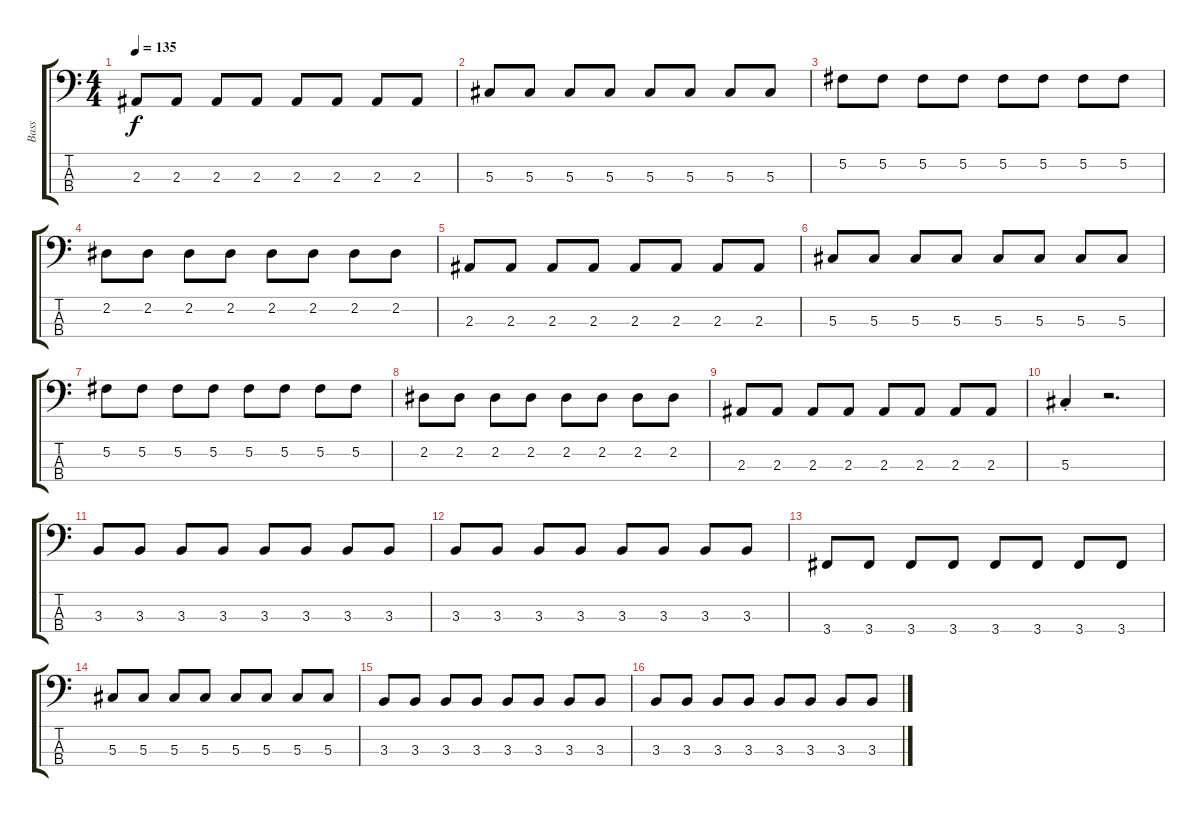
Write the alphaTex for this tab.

\track ("Bass" "Bass") {instrument electricbasspick}
\staff {score tabs}
\tuning (Gb2 Db2 Ab1 Eb1) {hide}
\ts (4 4)
\tempo 135
\clef f4
\ks c
2.3.8{dy f} 2.3.8 2.3.8 2.3.8 2.3.8 2.3.8 2.3.8 2.3.8 |
5.3.8 5.3.8 5.3.8 5.3.8 5.3.8 5.3.8 5.3.8 5.3.8 |
5.2.8 5.2.8 5.2.8 5.2.8 5.2.8 5.2.8 5.2.8 5.2.8 |
2.2.8 2.2.8 2.2.8 2.2.8 2.2.8 2.2.8 2.2.8 2.2.8 |
2.3.8 2.3.8 2.3.8 2.3.8 2.3.8 2.3.8 2.3.8 2.3.8 |
5.3.8 5.3.8 5.3.8 5.3.8 5.3.8 5.3.8 5.3.8 5.3.8 |
5.2.8 5.2.8 5.2.8 5.2.8 5.2.8 5.2.8 5.2.8 5.2.8 |
2.2.8 2.2.8 2.2.8 2.2.8 2.2.8 2.2.8 2.2.8 2.2.8 |
2.3.8 2.3.8 2.3.8 2.3.8 2.3.8 2.3.8 2.3.8 2.3.8 |
5.3{st}.4 r.2{d} |
3.3.8 3.3.8 3.3.8 3.3.8 3.3.8 3.3.8 3.3.8 3.3.8 |
3.3.8 3.3.8 3.3.8 3.3.8 3.3.8 3.3.8 3.3.8 3.3.8 |
3.4.8 3.4.8 3.4.8 3.4.8 3.4.8 3.4.8 3.4.8 3.4.8 |
5.3.8 5.3.8 5.3.8 5.3.8 5.3.8 5.3.8 5.3.8 5.3.8 |
3.3.8 3.3.8 3.3.8 3.3.8 3.3.8 3.3.8 3.3.8 3.3.8 |
3.3.8 3.3.8 3.3.8 3.3.8 3.3.8 3.3.8 3.3.8 3.3.8
